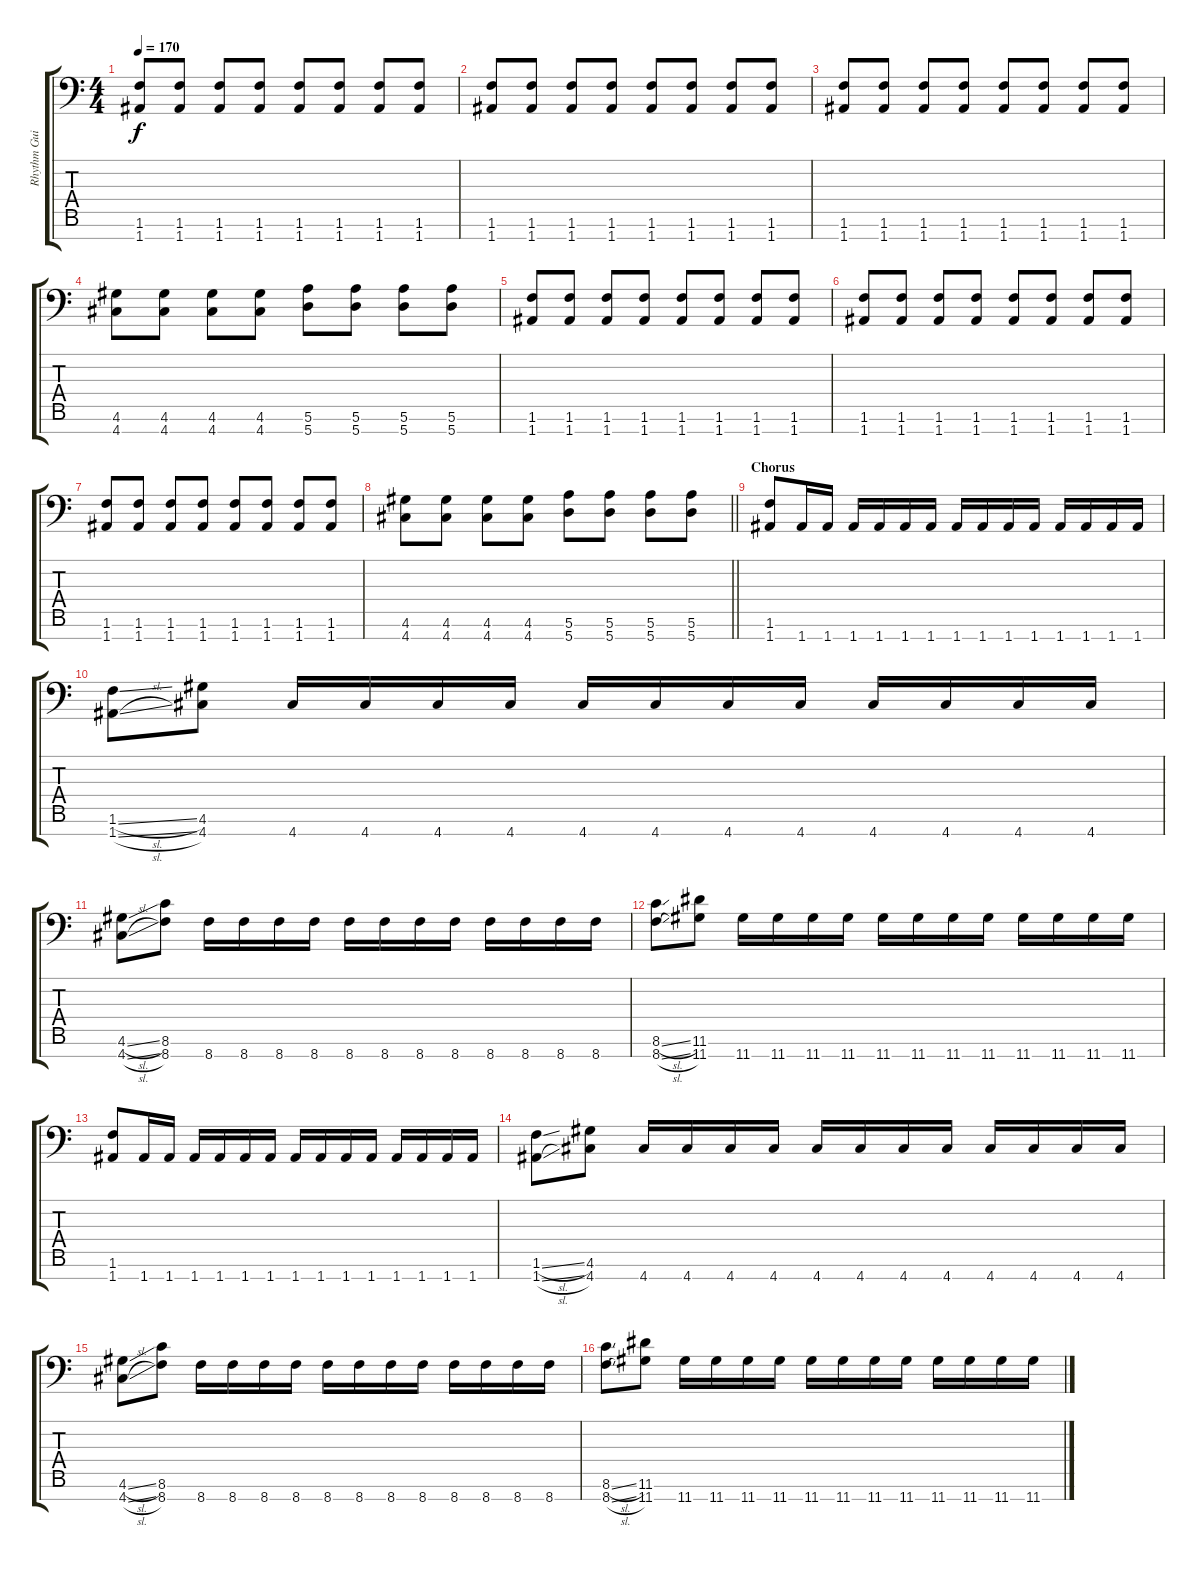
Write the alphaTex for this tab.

\track ("Rhythm Guitar 2" "Rhythm Gui") {instrument overdrivenguitar}
\staff {score tabs}
\tuning (E4 B3 G3 D3 A2 E2 A1) {hide}
\ts (4 4)
\tempo 170
\clef f4
\ks c
(1.6 1.7).8{dy f} (1.6 1.7).8 (1.6 1.7).8 (1.6 1.7).8 (1.6 1.7).8 (1.6 1.7).8 (1.6 1.7).8 (1.6 1.7).8 |
(1.6 1.7).8 (1.6 1.7).8 (1.6 1.7).8 (1.6 1.7).8 (1.6 1.7).8 (1.6 1.7).8 (1.6 1.7).8 (1.6 1.7).8 |
(1.6 1.7).8 (1.6 1.7).8 (1.6 1.7).8 (1.6 1.7).8 (1.6 1.7).8 (1.6 1.7).8 (1.6 1.7).8 (1.6 1.7).8 |
(4.6 4.7).8 (4.6 4.7).8 (4.6 4.7).8 (4.6 4.7).8 (5.6 5.7).8 (5.6 5.7).8 (5.6 5.7).8 (5.6 5.7).8 |
(1.6 1.7).8 (1.6 1.7).8 (1.6 1.7).8 (1.6 1.7).8 (1.6 1.7).8 (1.6 1.7).8 (1.6 1.7).8 (1.6 1.7).8 |
(1.6 1.7).8 (1.6 1.7).8 (1.6 1.7).8 (1.6 1.7).8 (1.6 1.7).8 (1.6 1.7).8 (1.6 1.7).8 (1.6 1.7).8 |
(1.6 1.7).8 (1.6 1.7).8 (1.6 1.7).8 (1.6 1.7).8 (1.6 1.7).8 (1.6 1.7).8 (1.6 1.7).8 (1.6 1.7).8 |
\barLineRight lightlight
(4.6 4.7).8 (4.6 4.7).8 (4.6 4.7).8 (4.6 4.7).8 (5.6 5.7).8 (5.6 5.7).8 (5.6 5.7).8 (5.6 5.7).8 |
\section ("" "Chorus")
(1.6 1.7).8 1.7.16 1.7.16 1.7.16 1.7.16 1.7.16 1.7.16 1.7.16 1.7.16 1.7.16 1.7.16 1.7.16 1.7.16 1.7.16 1.7.16 |
(1.6{sl} 1.7{sl}).8 (4.6 4.7).8 4.7.16 4.7.16 4.7.16 4.7.16 4.7.16 4.7.16 4.7.16 4.7.16 4.7.16 4.7.16 4.7.16 4.7.16 |
(4.6{sl} 4.7{sl}).8 (8.6 8.7).8 8.7.16 8.7.16 8.7.16 8.7.16 8.7.16 8.7.16 8.7.16 8.7.16 8.7.16 8.7.16 8.7.16 8.7.16 |
(8.6{sl} 8.7{sl}).8 (11.6 11.7).8 11.7.16 11.7.16 11.7.16 11.7.16 11.7.16 11.7.16 11.7.16 11.7.16 11.7.16 11.7.16 11.7.16 11.7.16 |
(1.6 1.7).8 1.7.16 1.7.16 1.7.16 1.7.16 1.7.16 1.7.16 1.7.16 1.7.16 1.7.16 1.7.16 1.7.16 1.7.16 1.7.16 1.7.16 |
(1.6{sl} 1.7{sl}).8 (4.6 4.7).8 4.7.16 4.7.16 4.7.16 4.7.16 4.7.16 4.7.16 4.7.16 4.7.16 4.7.16 4.7.16 4.7.16 4.7.16 |
(4.6{sl} 4.7{sl}).8 (8.6 8.7).8 8.7.16 8.7.16 8.7.16 8.7.16 8.7.16 8.7.16 8.7.16 8.7.16 8.7.16 8.7.16 8.7.16 8.7.16 |
(8.6{sl} 8.7{sl}).8 (11.6 11.7).8 11.7.16 11.7.16 11.7.16 11.7.16 11.7.16 11.7.16 11.7.16 11.7.16 11.7.16 11.7.16 11.7.16 11.7.16
